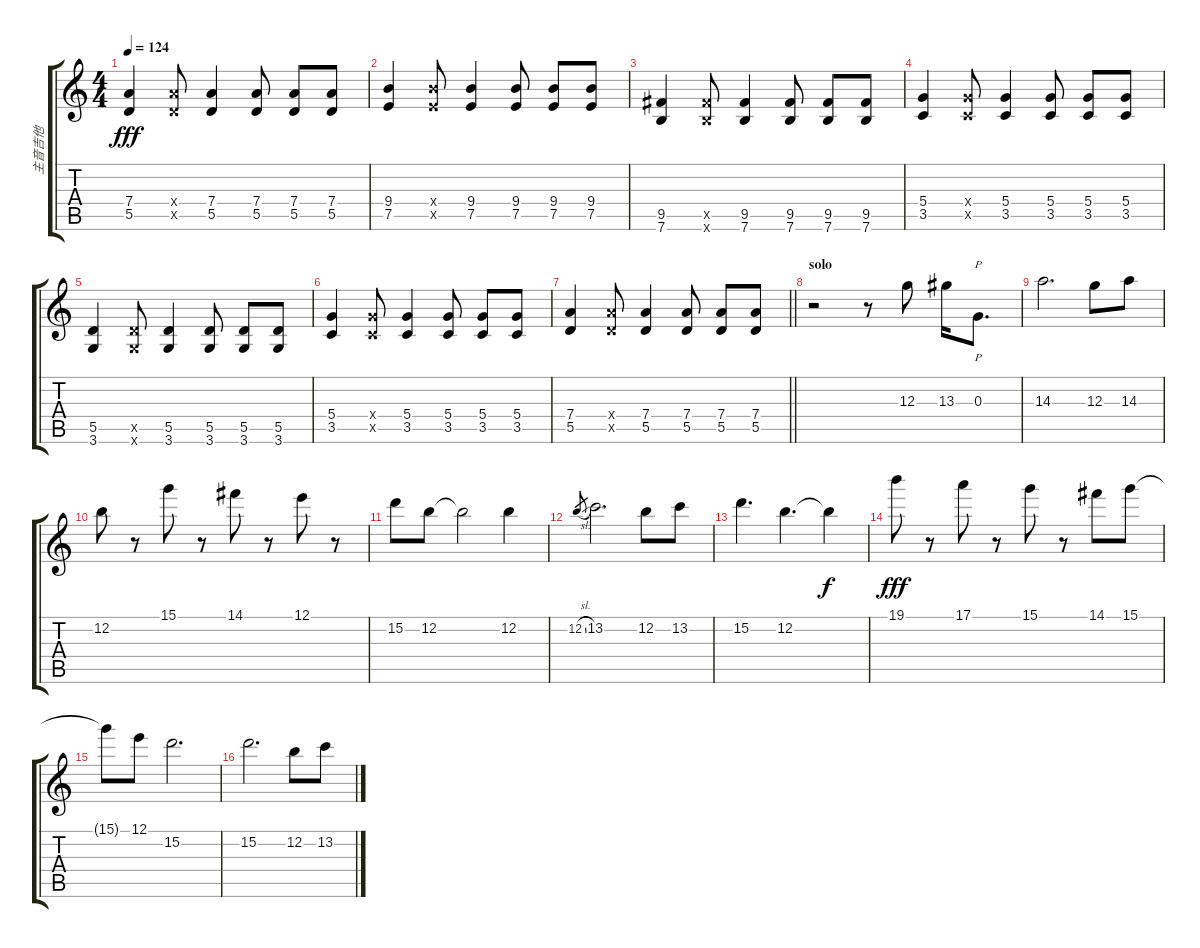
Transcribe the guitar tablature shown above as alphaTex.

\track ("主音吉他" "主音吉他") {instrument acousticguitarsteel}
\staff {score tabs}
\tuning (E4 B3 G3 D3 A2 E2) {hide}
\ts (4 4)
\tempo 124
\clef g2
\ks c
(7.4 5.5).4{dy fff} (7.4{x} 5.5{x}).8 (7.4 5.5).4 (7.4 5.5).8 (7.4 5.5).8 (7.4 5.5).8 |
(9.4 7.5).4 (9.4{x} 7.5{x}).8 (9.4 7.5).4 (9.4 7.5).8 (9.4 7.5).8 (9.4 7.5).8 |
(9.5 7.6).4 (9.5{x} 7.6{x}).8 (9.5 7.6).4 (9.5 7.6).8 (9.5 7.6).8 (9.5 7.6).8 |
(5.4 3.5).4 (5.4{x} 3.5{x}).8 (5.4 3.5).4 (5.4 3.5).8 (5.4 3.5).8 (5.4 3.5).8 |
(5.5 3.6).4 (5.5{x} 3.6{x}).8 (5.5 3.6).4 (5.5 3.6).8 (5.5 3.6).8 (5.5 3.6).8 |
(5.4 3.5).4 (5.4{x} 3.5{x}).8 (5.4 3.5).4 (5.4 3.5).8 (5.4 3.5).8 (5.4 3.5).8 |
\barLineRight lightlight
(7.4 5.5).4 (7.4{x} 5.5{x}).8 (7.4 5.5).4 (7.4 5.5).8 (7.4 5.5).8 (7.4 5.5).8 |
\section ("" "solo")
r.2{volume 16 instrument acousticguitarsteel} r.8 12.3.8 13.3.16 0.3.8{p d} |
14.3.2{d} 12.3.8 14.3.8 |
12.2.8 r.8 15.1.8 r.8 14.1.8 r.8 12.1.8 r.8 |
15.2.8 12.2.8 12.2{t}.2 12.2.4 |
12.2{sl}.8{gr} 13.2.2{d} 12.2.8 13.2.8 |
15.2.4{d} 12.2.4{d} 12.2{t}.4{dy f} |
19.1.8{dy fff} r.8 17.1.8 r.8 15.1.8 r.8 14.1.8 15.1.8 |
15.1{t}.8 12.1.8 15.2.2{d} |
15.2.2{d} 12.2.8 13.2.8
